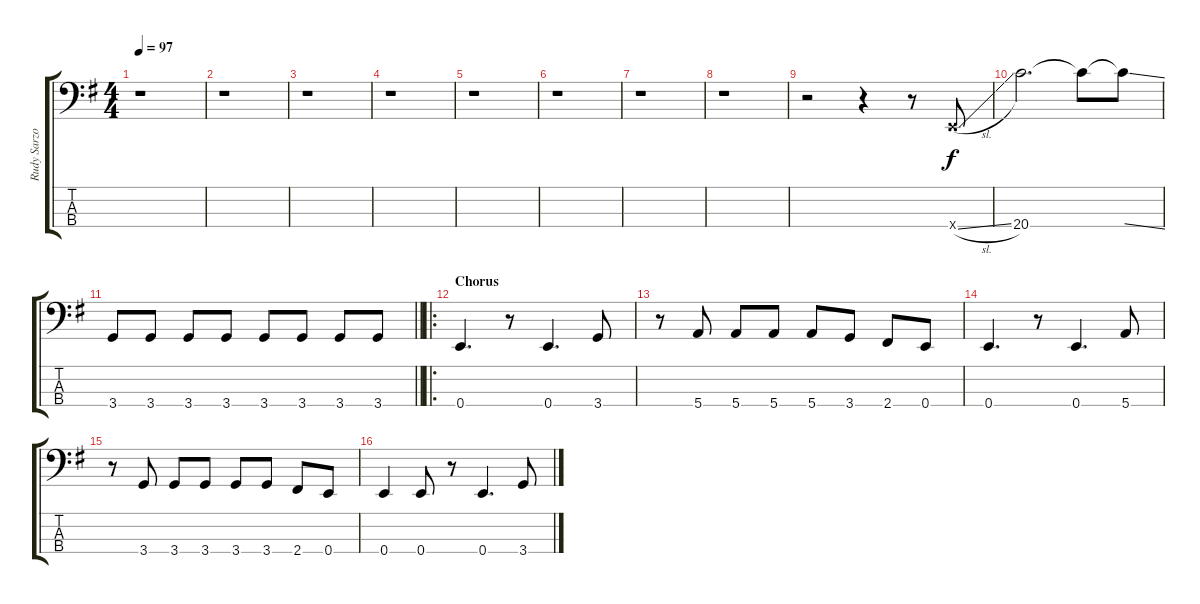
\track ("Rudy Sarzo" "Rudy Sarzo") {instrument electricbassfinger}
\staff {score tabs}
\tuning (G2 D2 A1 E1) {hide}
\ts (4 4)
\tempo 97
\clef f4
\ks g
r.1{dy f} |
r.1 |
r.1 |
r.1 |
r.1 |
r.1 |
r.1 |
r.1 |
r.2 r.4 r.8 0.4{sl x}.8 |
20.4.2{d} 20.4{t}.8 20.4{ss t}.8 |
\barLineRight lightlight
3.4.8 3.4.8 3.4.8 3.4.8 3.4.8 3.4.8 3.4.8 3.4.8 |
\ro
\section ("" "Chorus")
0.4.4{d} r.8 0.4.4{d} 3.4.8 |
r.8 5.4.8 5.4.8 5.4.8 5.4.8 3.4.8 2.4.8 0.4.8 |
0.4.4{d} r.8 0.4.4{d} 5.4.8 |
r.8 3.4.8 3.4.8 3.4.8 3.4.8 3.4.8 2.4.8 0.4.8 |
0.4.4 0.4.8 r.8 0.4.4{d} 3.4.8
